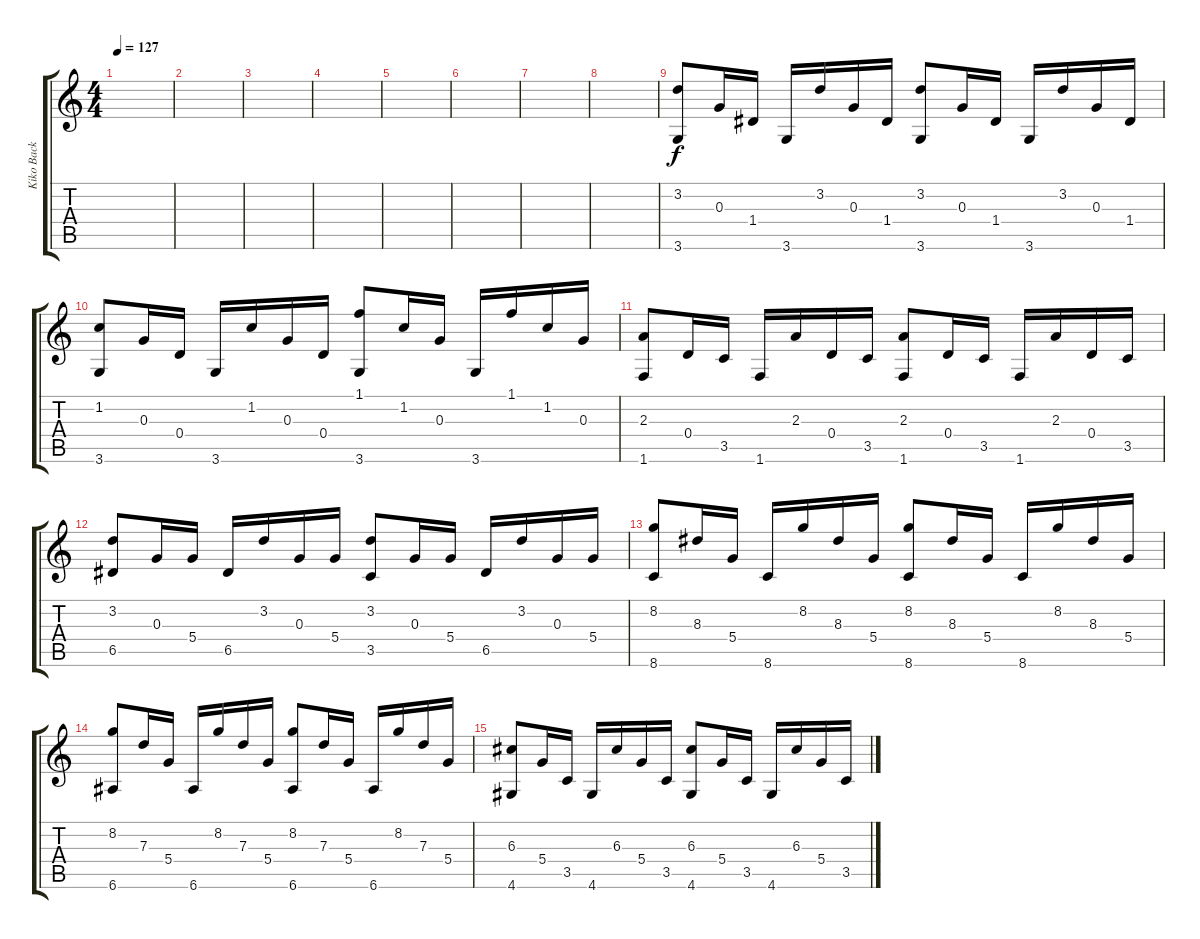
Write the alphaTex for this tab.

\track ("Kiko Back" "Kiko Back") {instrument acousticguitarnylon}
\staff {score tabs}
\tuning (E4 B3 G3 D3 A2 E2) {hide}
\ts (4 4)
\tempo 127
\clef g2
\ks c
|
|
|
|
|
|
|
|
(3.2 3.6).8 0.3.16 1.4.16 3.6.16 3.2.16 0.3.16 1.4.16 (3.2 3.6).8 0.3.16 1.4.16 3.6.16 3.2.16 0.3.16 1.4.16 |
(1.2 3.6).8 0.3.16 0.4.16 3.6.16 1.2.16 0.3.16 0.4.16 (1.1 3.6).8 1.2.16 0.3.16 3.6.16 1.1.16 1.2.16 0.3.16 |
(2.3 1.6).8 0.4.16 3.5.16 1.6.16 2.3.16 0.4.16 3.5.16 (2.3 1.6).8 0.4.16 3.5.16 1.6.16 2.3.16 0.4.16 3.5.16 |
(3.2 6.5).8 0.3.16 5.4.16 6.5.16 3.2.16 0.3.16 5.4.16 (3.2 3.5).8 0.3.16 5.4.16 6.5.16 3.2.16 0.3.16 5.4.16 |
(8.2 8.6).8 8.3.16 5.4.16 8.6.16 8.2.16 8.3.16 5.4.16 (8.2 8.6).8 8.3.16 5.4.16 8.6.16 8.2.16 8.3.16 5.4.16 |
(8.2 6.6).8 7.3.16 5.4.16 6.6.16 8.2.16 7.3.16 5.4.16 (8.2 6.6).8 7.3.16 5.4.16 6.6.16 8.2.16 7.3.16 5.4.16 |
(6.3 4.6).8 5.4.16 3.5.16 4.6.16 6.3.16 5.4.16 3.5.16 (6.3 4.6).8 5.4.16 3.5.16 4.6.16 6.3.16 5.4.16 3.5.16
